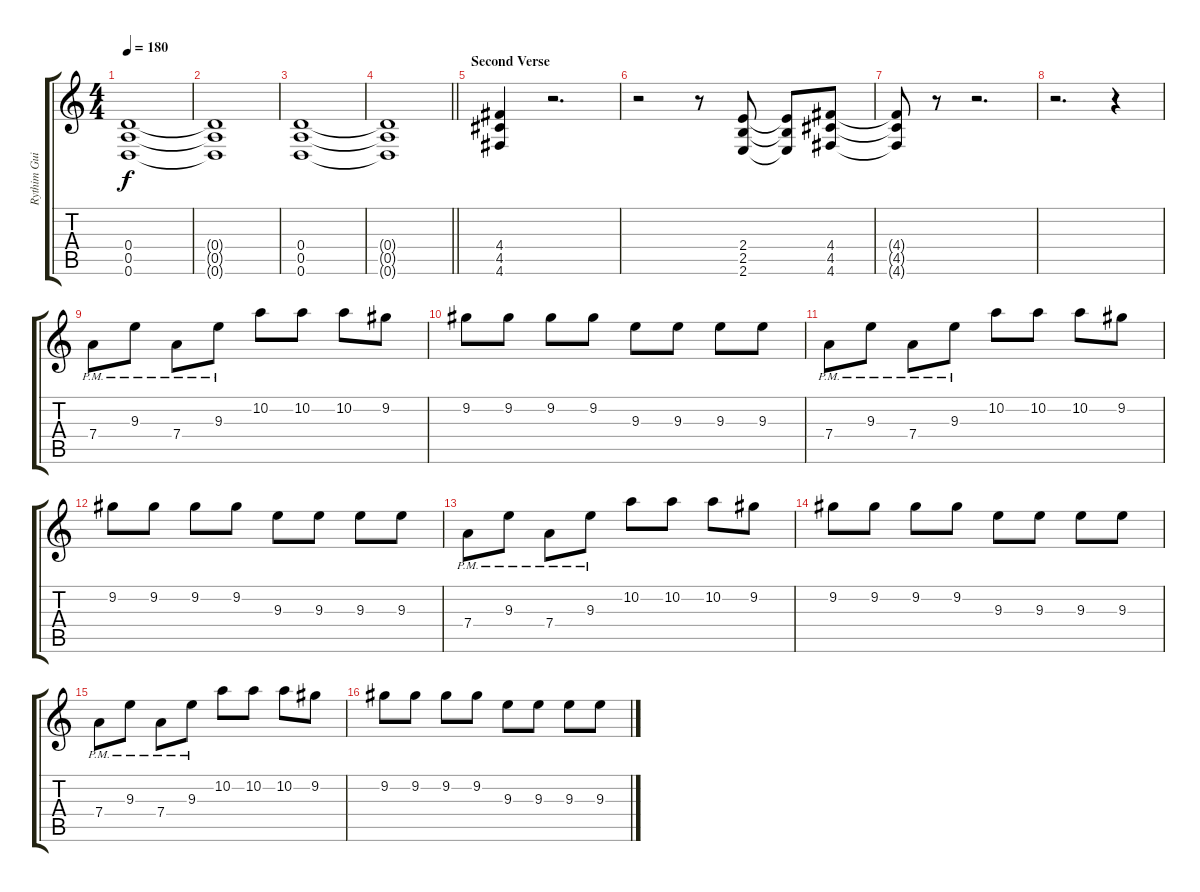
\track ("Rythim Guitar" "Rythim Gui") {instrument overdrivenguitar}
\staff {score tabs}
\tuning (E4 B3 G3 D3 A2 D2) {hide}
\ts (4 4)
\tempo 180
\clef g2
\ks c
(0.4 0.5 0.6).1{dy f} |
(0.4{t} 0.5{t} 0.6{t}).1 |
(0.4 0.5 0.6).1 |
\barLineRight lightlight
(0.4{t} 0.5{t} 0.6{t}).1 |
\section ("" "Second Verse")
(4.4 4.5 4.6).4 r.2{d} |
r.2 r.8 (2.4 2.5 2.6).8 (2.4{t} 2.5{t} 2.6{t}).8 (4.4 4.5 4.6).8 |
(4.4{t} 4.5{t} 4.6{t}).8 r.8 r.2{d} |
r.2{d} r.4 |
7.4{pm}.8 9.3{pm}.8 7.4{pm}.8 9.3{pm}.8 10.2.8 10.2.8 10.2.8 9.2.8 |
9.2.8 9.2.8 9.2.8 9.2.8 9.3.8 9.3.8 9.3.8 9.3.8 |
7.4{pm}.8 9.3{pm}.8 7.4{pm}.8 9.3{pm}.8 10.2.8 10.2.8 10.2.8 9.2.8 |
9.2.8 9.2.8 9.2.8 9.2.8 9.3.8 9.3.8 9.3.8 9.3.8 |
7.4{pm}.8 9.3{pm}.8 7.4{pm}.8 9.3{pm}.8 10.2.8 10.2.8 10.2.8 9.2.8 |
9.2.8 9.2.8 9.2.8 9.2.8 9.3.8 9.3.8 9.3.8 9.3.8 |
7.4{pm}.8 9.3{pm}.8 7.4{pm}.8 9.3{pm}.8 10.2.8 10.2.8 10.2.8 9.2.8 |
9.2.8 9.2.8 9.2.8 9.2.8 9.3.8 9.3.8 9.3.8 9.3.8
